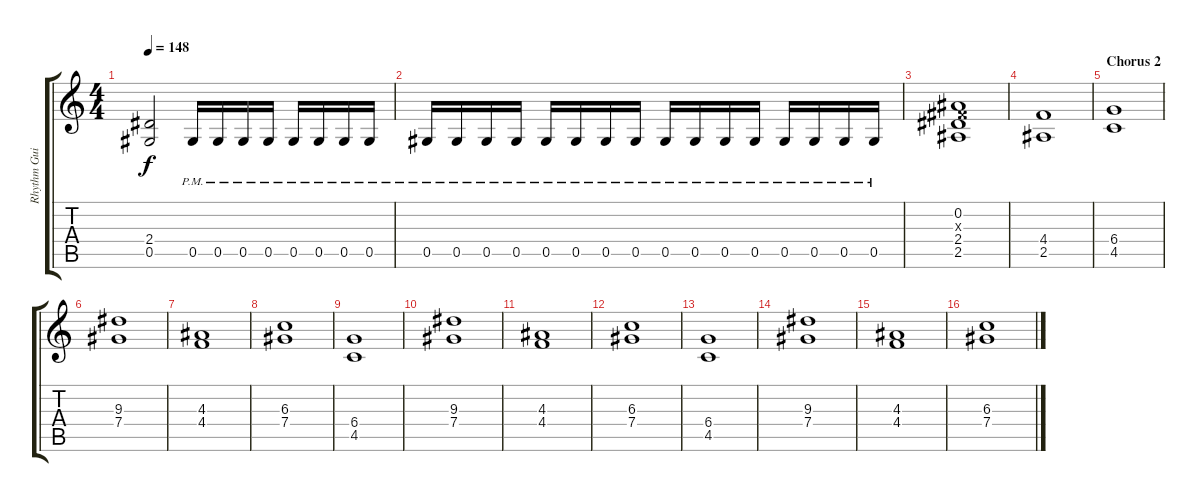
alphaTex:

\track ("Rhythm Guitar" "Rhythm Gui") {instrument distortionguitar}
\staff {score tabs}
\tuning (Eb4 Bb3 Gb3 Db3 Ab2 Eb2) {hide}
\ts (4 4)
\tempo 148
\clef g2
\ks c
(2.4 0.5).2{dy f} 0.5{pm}.16 0.5{pm}.16 0.5{pm}.16 0.5{pm}.16 0.5{pm}.16 0.5{pm}.16 0.5{pm}.16 0.5{pm}.16 |
0.5{pm}.16 0.5{pm}.16 0.5{pm}.16 0.5{pm}.16 0.5{pm}.16 0.5{pm}.16 0.5{pm}.16 0.5{pm}.16 0.5{pm}.16 0.5{pm}.16 0.5{pm}.16 0.5{pm}.16 0.5{pm}.16 0.5{pm}.16 0.5{pm}.16 0.5{pm}.16 |
(0.2 0.3{x} 2.4 2.5).1 |
(4.4 2.5).1 |
\section ("" "Chorus 2")
(6.4 4.5).1 |
(9.3 7.4).1 |
(4.3 4.4).1 |
(6.3 7.4).1 |
(6.4 4.5).1 |
(9.3 7.4).1 |
(4.3 4.4).1 |
(6.3 7.4).1 |
(6.4 4.5).1 |
(9.3 7.4).1 |
(4.3 4.4).1 |
(6.3 7.4).1
